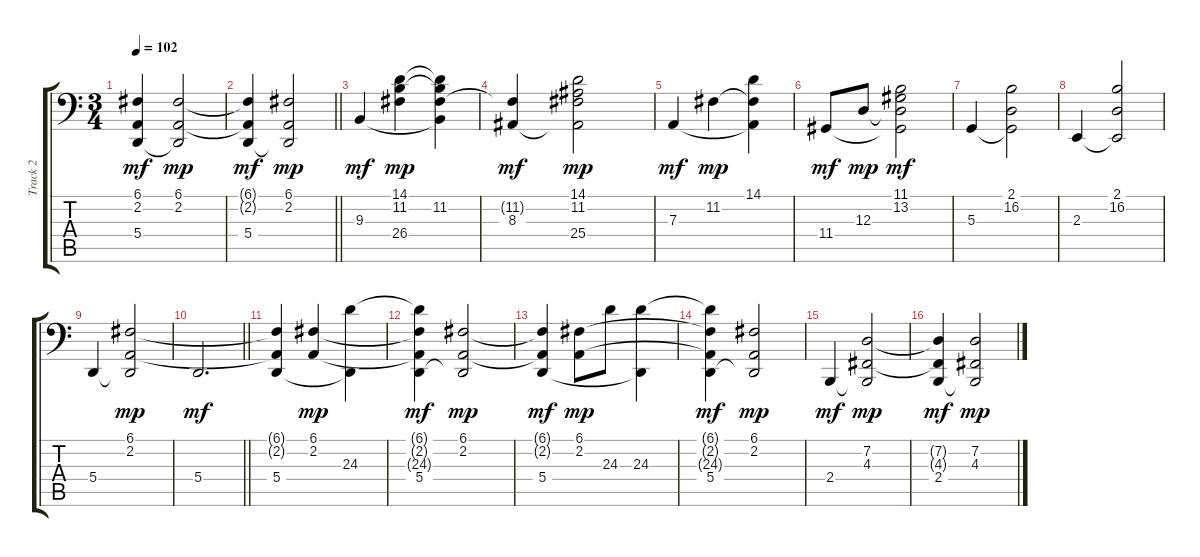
\track ("Track 2" "Track 2") {instrument acousticgrandpiano}
\staff {score tabs}
\tuning (C3 G2 D2 A1 E1 B0) {hide}
\ts (3 4)
\tempo 102
\clef f4
\ks c
(6.1{t} 2.2{t} 5.4).4{dy mf} (6.1 2.2 5.4{t}).2{dy mp} |
\barLineRight lightlight
(6.1{t} 2.2{t} 5.4).4{dy mf} (6.1 2.2 5.4{t}).2{dy mp} |
\section ("" "")
9.3.4{dy mf} (14.1 11.2 26.4).4{dy mp} (14.1{t} 11.2 9.3{t} 26.4{t}).4 |
(11.2{t} 8.3).4{dy mf} (14.1 11.2 8.3{t} 25.4).2{dy mp} |
7.3.4{dy mf} 11.2.4{dy mp} (14.1 11.2{t} 7.3{t}).4 |
11.4.8{dy mf} 12.3.8{dy mp} (11.1 13.2 12.3{t} 11.4{t}).2{dy mf} |
5.3.4 (2.1 16.2 5.3{t}).2 |
2.3.4 (2.1 16.2 2.3{t}).2 |
5.4.4 (6.1 2.2 5.4{t}).2{dy mp} |
\barLineRight lightlight
5.4.2{d dy mf} |
\section ("" "")
(6.1{t} 2.2{t} 5.4).4 (6.1 2.2).4{dy mp} (24.3 5.4{t}).4 |
(6.1{t} 2.2{t} 24.3{t} 5.4).4{dy mf} (6.1 2.2 5.4{t}).2{dy mp} |
(6.1{t} 2.2{t} 5.4).4{dy mf} (6.1 2.2).8{dy mp} 24.3.8 (24.3 5.4{t}).4 |
(6.1{t} 2.2{t} 24.3{t} 5.4).4{dy mf} (6.1 2.2 5.4{t}).2{dy mp} |
2.4.4{dy mf} (7.2 4.3 2.4{t}).2{dy mp} |
(7.2{t} 4.3{t} 2.4).4{dy mf} (7.2 4.3 2.4{t}).2{dy mp}
